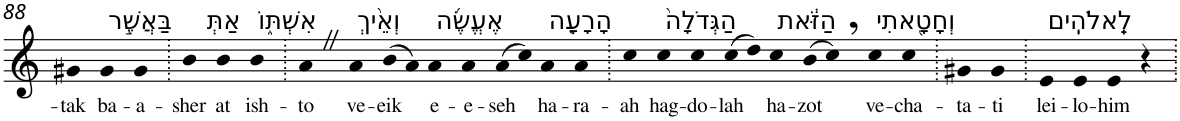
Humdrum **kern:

**kern	**text
*part1	*part1
*staff1	*staff1
*I"Piano	*
*I'Pno	*
!!LO:PB:g=z
*clefG2	*
*k[]	*
=88	=88
!	!LO:LY:b
4g#X	-tak
!LO:TX:a:t=בַּאֲשֶׁ֣ר	!
!	!LO:LY:b
4g#	ba-
!	!LO:LY:b
4g#	-a-
=89.	=89.
!	!LO:LY:b
4b	-sher
!LO:TX:a:t=אַתְּ	!
!	!LO:LY:b
4b	at
!LO:TX:a:t=אִשְׁתּ֑וֹ	!
!	!LO:LY:b
4b	ish-
=90.	=90.
!	!LO:LY:b
4aZ	-to
!LO:TX:a:t=וְאֵ֨יךְ	!
!	!LO:LY:b
4a	ve-
!	!LO:LY:b
(>8b	-eik
8a)	.
!LO:TX:a:t=אֶעֱשֶׂ֜ה	!
!	!LO:LY:b
4a	e-
!	!LO:LY:b
4a	-e-
!	!LO:LY:b
(>8a	-seh
8cc)	.
!LO:TX:a:t=הָרָעָ֤ה	!
!	!LO:LY:b
4a	ha-
!	!LO:LY:b
4a	-ra-
=91.	=91.
!	!LO:LY:b
4cc	-ah
!LO:TX:a:t=הַגְּדֹלָה֙	!
!	!LO:LY:b
4cc	hag-
!	!LO:LY:b
4cc	-do-
!	!LO:LY:b
(>8cc	-lah
8dd)	.
!LO:TX:a:t=הַזֹּ֔את	!
!	!LO:LY:b
4cc	ha-
!	!LO:LY:b
(>8b	-zot
8cc,)	.
!LO:TX:a:t=וְחָטָ֖אתִי	!
!	!LO:LY:b
4cc	ve-
!	!LO:LY:b
4cc	-cha-
=92.	=92.
!	!LO:LY:b
4g#X	-ta-
!	!LO:LY:b
4g#	-ti
=93.	=93.
!LO:TX:a:t=לֵֽאלֹהִֽים	!
!	!LO:LY:b
4e	lei-
!	!LO:LY:b
4e	-lo-
!	!LO:LY:b
4e	-him
4r	.
=.	=.
*-	*-
